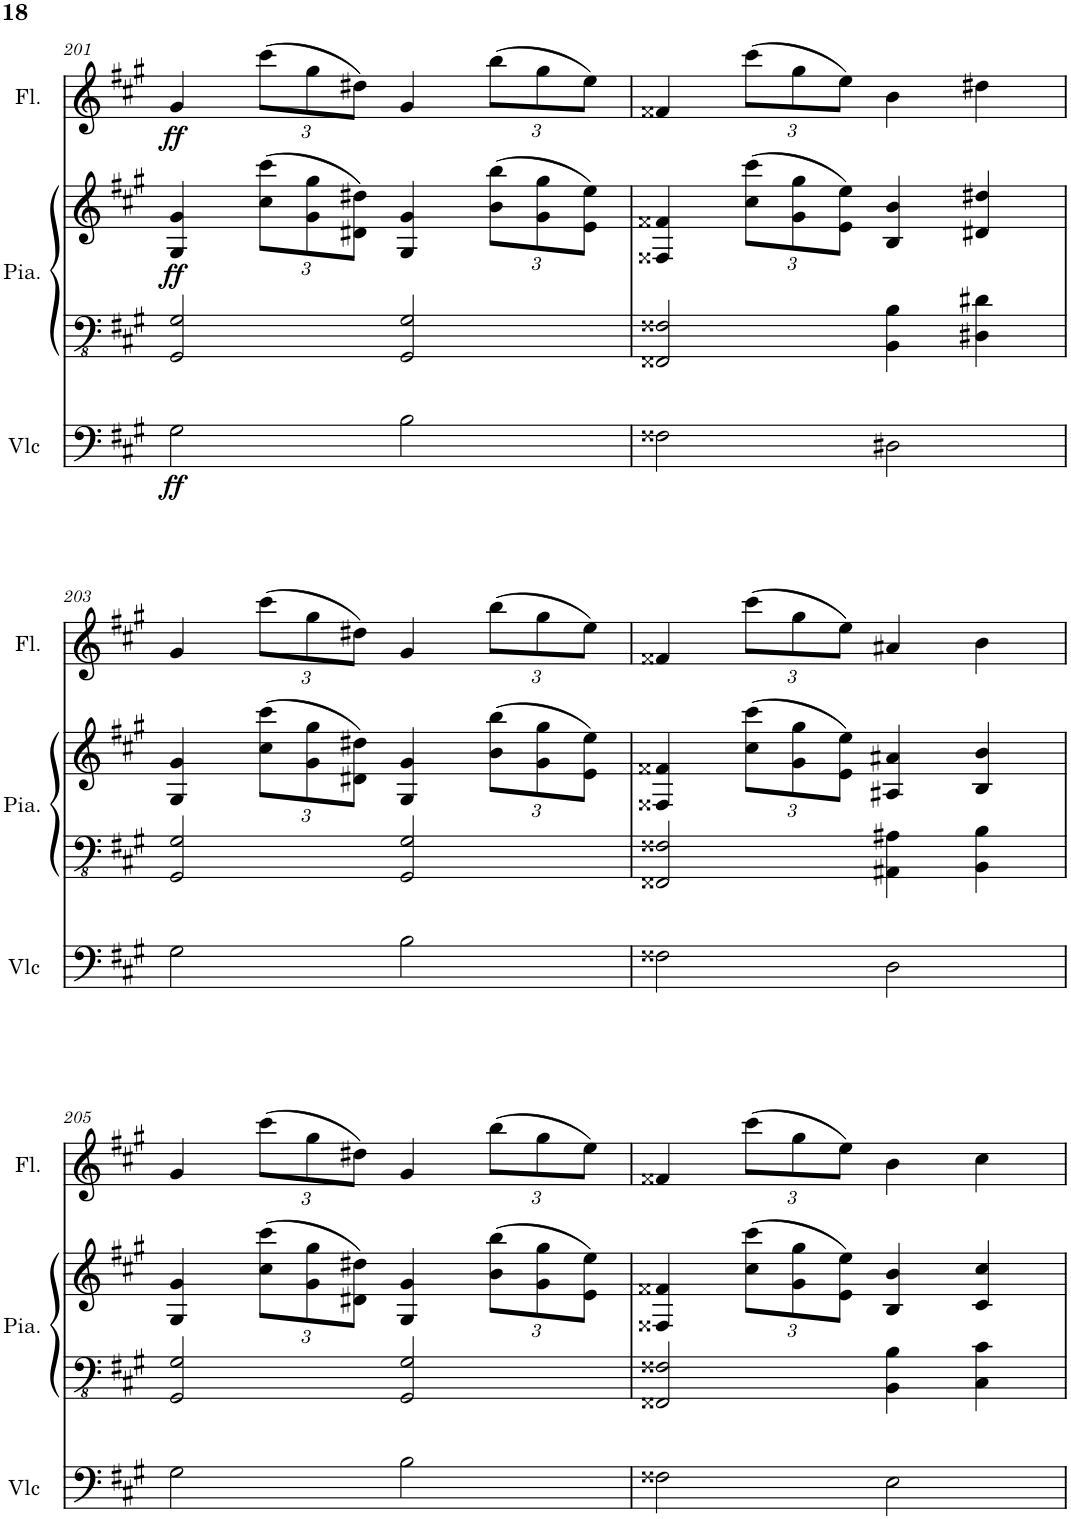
**kern	**dynam	**kern	**kern	**dynam	**kern	**dynam
*part3	*part3	*part2	*part2	*part2	*part1	*part1
*staff4	*staff4	*staff3	*staff2	*staff2/3	*staff1	*staff1
*I"Violoncelle	*	*I"Piano	*	*	*I"Flûte	*
*I'Vlc	*	*I'Pia.	*	*	*I'Fl.	*
!!LO:PB:g=z
*clefF4	*	*clefFv4	*clefG2	*	*clefG2	*
*k[f#c#g#]	*	*k[f#c#g#]	*k[f#c#g#]	*	*k[f#c#g#]	*
*M4/4	*	*M4/4	*M4/4	*	*M4/4	*
=201	=201	=201	=201	=201	=201	=201
!	!LO:DY:b	!	!	!LO:DY:b	!	!LO:DY:b
2G#\	ff	2GGG#/ 2GG#/	4G#/ 4g#/	ff	4g#/	ff
*	*	*	*Xbrackettup	*	*Xbrackettup	*
.	.	.	(12cc#\ 12ccc#\L	.	(12ccc#\L	.
.	.	.	12g#\ 12gg#\	.	12gg#\	.
.	.	.	12d#X\ 12dd#X\J)	.	12dd#X\J)	.
2B\	.	2GGG#/ 2GG#/	4G#/ 4g#/	.	4g#/	.
.	.	.	(12b\ 12bb\L	.	(12bb\L	.
.	.	.	12g#\ 12gg#\	.	12gg#\	.
.	.	.	12e\ 12ee\J)	.	12ee\J)	.
=202	=202	=202	=202	=202	=202	=202
2F##X\	.	2FFF##X/ 2FF##X/	4F##X/ 4f##X/	.	4f##X/	.
.	.	.	(12cc#\ 12ccc#\L	.	(12ccc#\L	.
.	.	.	12g#\ 12gg#\	.	12gg#\	.
.	.	.	12e\ 12ee\J)	.	12ee\J)	.
2D#X\	.	4BBB\ 4BB\	4B/ 4b/	.	4b\	.
.	.	4DD#X\ 4D#X\	4d#X/ 4dd#X/	.	4dd#X\	.
!!LO:LB:g=z
=203	=203	=203	=203	=203	=203	=203
2G#\	.	2GGG#/ 2GG#/	4G#/ 4g#/	.	4g#/	.
.	.	.	(12cc#\ 12ccc#\L	.	(12ccc#\L	.
.	.	.	12g#\ 12gg#\	.	12gg#\	.
.	.	.	12d#X\ 12dd#X\J)	.	12dd#X\J)	.
2B\	.	2GGG#/ 2GG#/	4G#/ 4g#/	.	4g#/	.
.	.	.	(12b\ 12bb\L	.	(12bb\L	.
.	.	.	12g#\ 12gg#\	.	12gg#\	.
.	.	.	12e\ 12ee\J)	.	12ee\J)	.
=204	=204	=204	=204	=204	=204	=204
2F##X\	.	2FFF##X/ 2FF##X/	4F##X/ 4f##X/	.	4f##X/	.
.	.	.	(12cc#\ 12ccc#\L	.	(12ccc#\L	.
.	.	.	12g#\ 12gg#\	.	12gg#\	.
.	.	.	12e\ 12ee\J)	.	12ee\J)	.
2D\	.	4AAA#X\ 4AA#X\	4A#X/ 4a#X/	.	4a#X/	.
.	.	4BBB\ 4BB\	4B/ 4b/	.	4b\	.
!!LO:LB:g=z
=205	=205	=205	=205	=205	=205	=205
2G#\	.	2GGG#/ 2GG#/	4G#/ 4g#/	.	4g#/	.
.	.	.	(12cc#\ 12ccc#\L	.	(12ccc#\L	.
.	.	.	12g#\ 12gg#\	.	12gg#\	.
.	.	.	12d#X\ 12dd#X\J)	.	12dd#X\J)	.
2B\	.	2GGG#/ 2GG#/	4G#/ 4g#/	.	4g#/	.
.	.	.	(12b\ 12bb\L	.	(12bb\L	.
.	.	.	12g#\ 12gg#\	.	12gg#\	.
.	.	.	12e\ 12ee\J)	.	12ee\J)	.
=206	=206	=206	=206	=206	=206	=206
2F##X\	.	2FFF##X/ 2FF##X/	4F##X/ 4f##X/	.	4f##X/	.
.	.	.	(12cc#\ 12ccc#\L	.	(12ccc#\L	.
.	.	.	12g#\ 12gg#\	.	12gg#\	.
.	.	.	12e\ 12ee\J)	.	12ee\J)	.
2E\	.	4BBB\ 4BB\	4B/ 4b/	.	4b\	.
.	.	4CC#\ 4C#\	4c#/ 4cc#/	.	4cc#\	.
=	=	=	=	=	=	=
*-	*-	*-	*-	*-	*-	*-
